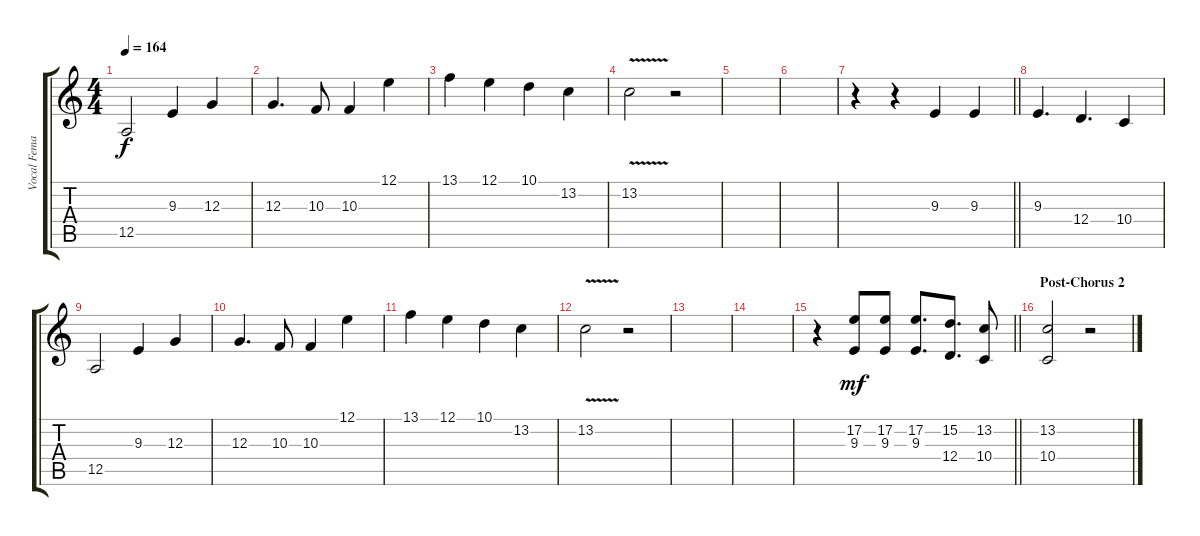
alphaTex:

\track ("Vocal Female" "Vocal Fema") {instrument lead1square}
\staff {score tabs}
\tuning (E4 B3 G3 D3 A2 E2) {hide}
\ts (4 4)
\tempo 164
\clef g2
\ks c
12.5.2{dy f} 9.3.4 12.3.4 |
12.3.4{d} 10.3.8 10.3.4 12.1.4 |
13.1.4 12.1.4 10.1.4 13.2.4 |
13.2{v}.2 r.2 |
|
|
\barLineRight lightlight
r.4 r.4 9.3.4 9.3.4 |
9.3.4{d} 12.4.4{d} 10.4.4 |
12.5.2 9.3.4 12.3.4 |
12.3.4{d} 10.3.8 10.3.4 12.1.4 |
13.1.4 12.1.4 10.1.4 13.2.4 |
13.2{v}.2 r.2 |
|
|
\barLineRight lightlight
r.4 (17.2 9.3).8{dy mf} (17.2 9.3).8 (17.2 9.3).8{d} (15.2 12.4).8{d} (13.2 10.4).8 |
\section ("" "Post-Chorus 2")
(13.2 10.4).2 r.2
